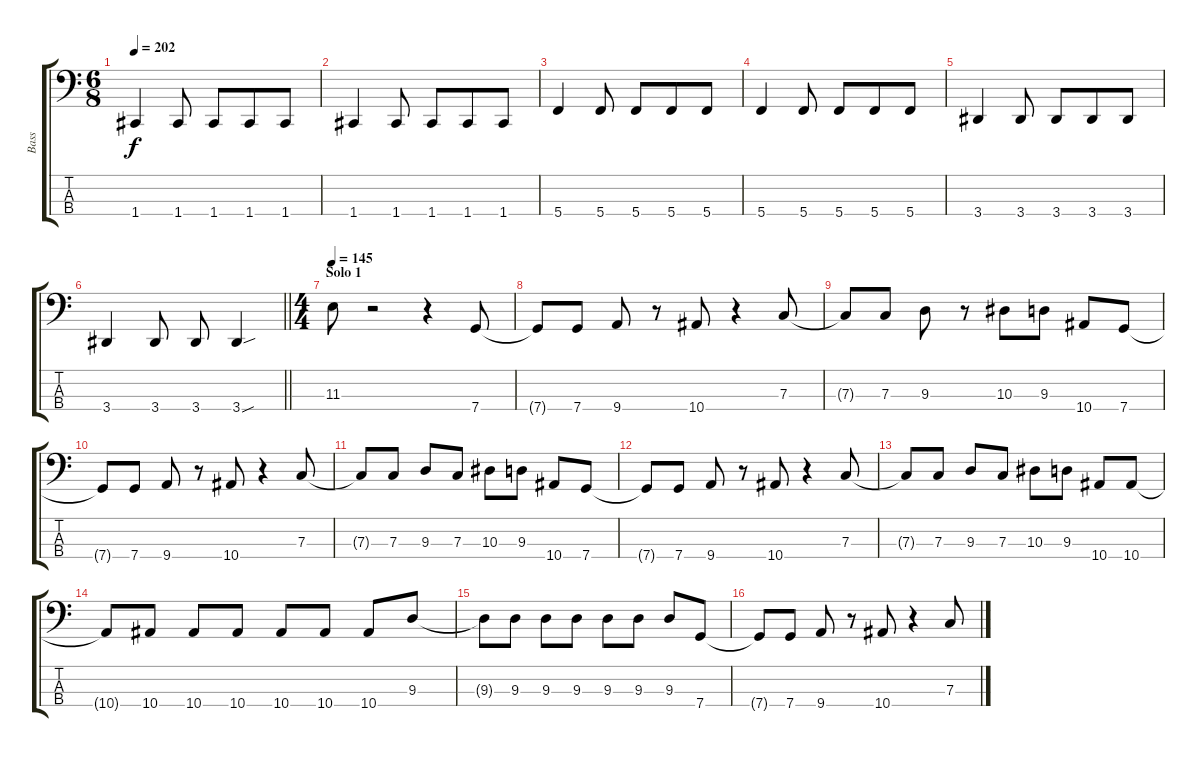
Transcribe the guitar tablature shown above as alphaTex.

\track ("Bass" "Bass") {instrument electricbasspick}
\staff {score tabs}
\tuning (Eb2 Bb1 F1 C1) {hide}
\ts (6 8)
\tempo 202
\clef f4
\ks c
1.4.4{dy f} 1.4.8 1.4.8 1.4.8 1.4.8 |
1.4.4 1.4.8 1.4.8 1.4.8 1.4.8 |
5.4.4 5.4.8 5.4.8 5.4.8 5.4.8 |
5.4.4 5.4.8 5.4.8 5.4.8 5.4.8 |
3.4.4 3.4.8 3.4.8 3.4.8 3.4.8 |
\barLineRight lightlight
3.4.4 3.4.8 3.4.8 3.4{sou}.4 |
\ts (4 4)
\section ("" "Solo 1")
\tempo 145
11.3.8 r.2 r.4 7.4.8 |
7.4{t}.8 7.4.8 9.4.8 r.8 10.4.8 r.4 7.3.8 |
7.3{t}.8 7.3.8 9.3.8 r.8 10.3.8 9.3.8 10.4.8 7.4.8 |
7.4{t}.8 7.4.8 9.4.8 r.8 10.4.8 r.4 7.3.8 |
7.3{t}.8 7.3.8 9.3.8 7.3.8 10.3.8 9.3.8 10.4.8 7.4.8 |
7.4{t}.8 7.4.8 9.4.8 r.8 10.4.8 r.4 7.3.8 |
7.3{t}.8 7.3.8 9.3.8 7.3.8 10.3.8 9.3.8 10.4.8 10.4.8 |
10.4{t}.8 10.4.8 10.4.8 10.4.8 10.4.8 10.4.8 10.4.8 9.3.8 |
9.3{t}.8 9.3.8 9.3.8 9.3.8 9.3.8 9.3.8 9.3.8 7.4.8 |
7.4{t}.8 7.4.8 9.4.8 r.8 10.4.8 r.4 7.3.8
